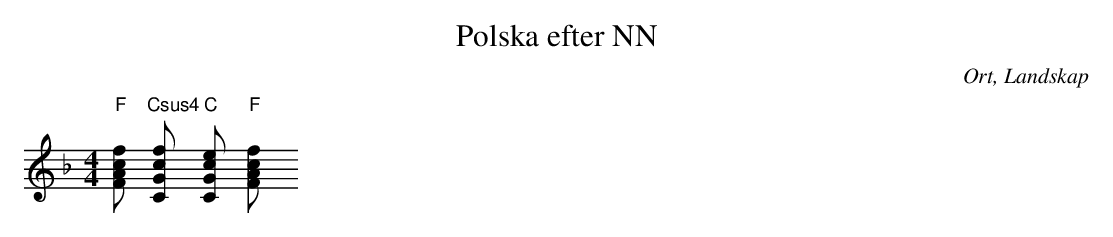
X:1
T:Polska efter NN
O:Ort, Landskap
M:4/4
L:1/8
K: F
"F" [FAcf] "Csus4" [CGcf] "C" [CGce] "F" [FAcf]
